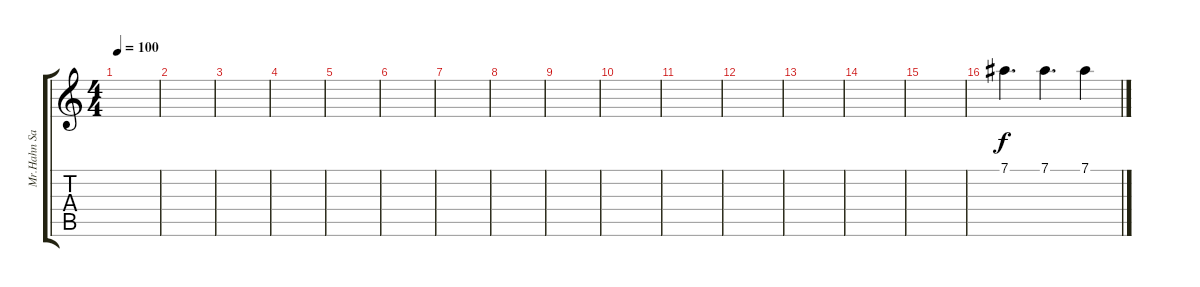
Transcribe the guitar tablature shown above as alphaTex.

\track ("Mr.Hahn Sampler4" "Mr.Hahn Sa") {instrument distortionguitar}
\staff {score tabs}
\tuning (Eb4 Bb3 Gb3 Db3 Ab2 Db2) {hide}
\ts (4 4)
\tempo 100
\clef g2
\ks c
|
|
|
|
|
|
|
|
|
|
|
|
|
|
|
7.1.4{d volume 13 instrument electricguitarjazz} 7.1.4{d} 7.1.4
